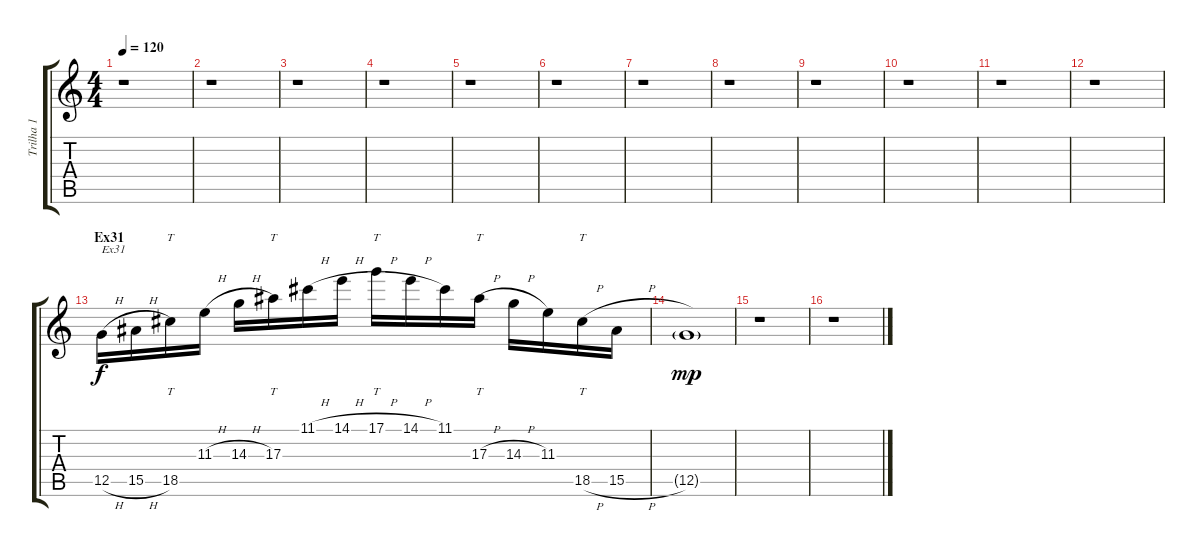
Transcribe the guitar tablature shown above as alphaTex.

\track ("Trilha 1" "Trilha 1") {instrument distortionguitar}
\staff {score tabs}
\tuning (D4 A3 F3 C3 G2 D2) {hide}
\ts (4 4)
\tempo 120
\clef g2
\ks c
r.1{dy mp} |
r.1 |
r.1 |
r.1 |
r.1 |
r.1 |
r.1 |
r.1 |
r.1 |
r.1 |
r.1 |
r.1 |
\section ("" "Ex31")
12.5{h}.16{txt "Ex31" dy f} 15.5{h}.16 18.5.16{tt} 11.3{h}.16 14.3{h}.16 17.3.16{tt} 11.1{h}.16 14.1{h}.16 17.1{h}.16{tt} 14.1{h}.16 11.1.16 17.3{h}.16{tt} 14.3{h}.16 11.3.16 18.5{h}.16{tt} 15.5{h}.16 |
12.5{g}.1{dy mp} |
r.1 |
r.1
